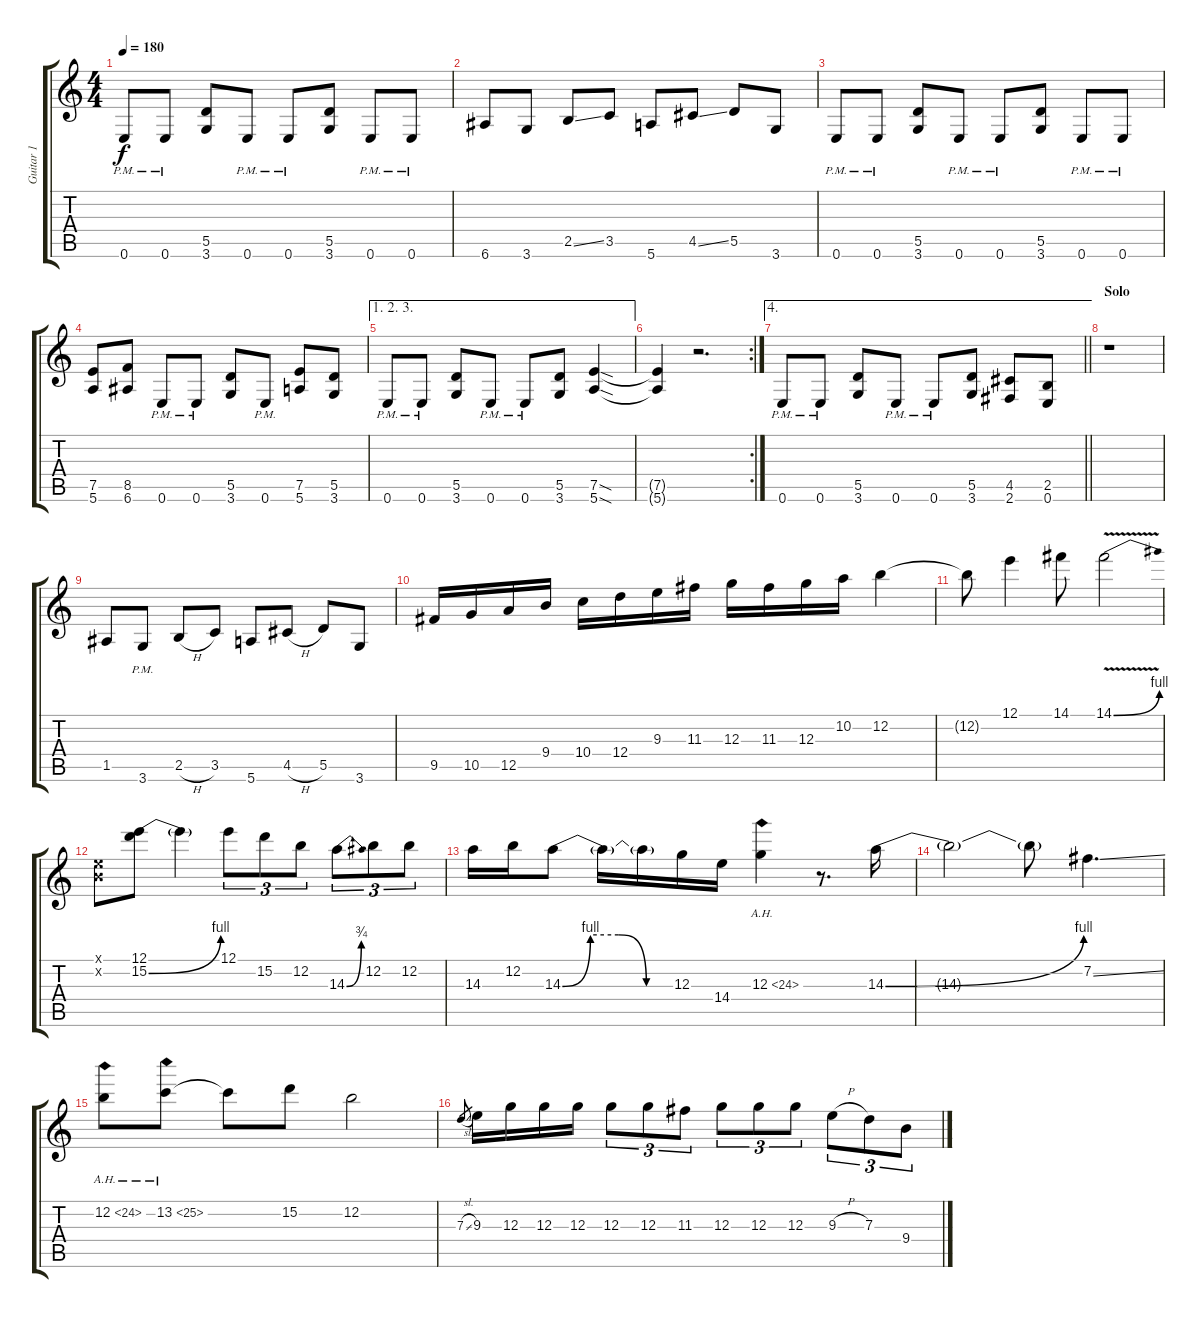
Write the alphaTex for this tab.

\track ("Guitar 1" "Guitar 1") {instrument distortionguitar}
\staff {score tabs}
\tuning (E4 B3 G3 D3 A2 E2) {hide}
\ts (4 4)
\tempo 180
\clef g2
\ks c
0.6{pm}.8{dy f} 0.6{pm}.8 (5.5 3.6).8 0.6{pm}.8 0.6{pm}.8 (5.5 3.6).8 0.6{pm}.8 0.6{pm}.8 |
6.6.8 3.6.8 2.5{ss}.8 3.5.8 5.6.8 4.5{ss}.8 5.5.8 3.6.8 |
0.6{pm}.8 0.6{pm}.8 (5.5 3.6).8 0.6{pm}.8 0.6{pm}.8 (5.5 3.6).8 0.6{pm}.8 0.6{pm}.8 |
(7.5 5.6).8 (8.5 6.6).8 0.6{pm}.8 0.6{pm}.8 (5.5 3.6).8 0.6{pm}.8 (7.5 5.6).8 (5.5 3.6).8 |
\ae (1 2 3)
0.6{pm}.8 0.6{pm}.8 (5.5 3.6).8 0.6{pm}.8 0.6{pm}.8 (5.5 3.6).8 (7.5{sod} 5.6{sod}).4 |
\rc 2
(7.5{t} 5.6{t}).4 r.2{d} |
\ae 4
\barLineRight lightlight
0.6{pm}.8 0.6{pm}.8 (5.5 3.6).8 0.6{pm}.8 0.6{pm}.8 (5.5 3.6).8 (4.5 2.6).8 (2.5 0.6).8 |
\section ("" "Solo")
r.1 |
1.5.8{balance 16} 3.6{pm}.8 2.5{h}.8 3.5.8 5.6.8 4.5{h}.8 5.5.8 3.6.8 |
9.5.16{balance 8} 10.5.16 12.5.16 9.4.16 10.4.16 12.4.16 9.3.16 11.3.16 12.3.16 11.3.16 12.3.16 10.2.16 12.2.4 |
12.2{t}.8 12.1.4 14.1.8 14.1{be (bend 0 0 60 4) v}.2 |
(0.1{x} 0.2{x}).8 (12.1 15.2{be (bend 0 0 60 4)}).8 15.2{t}.4 12.1.8{tu (3 2)} 15.2.8{tu (3 2)} 12.2.8{tu (3 2)} 14.3{be (bend 0 0 60 3)}.8{tu (3 2)} 12.2.8{tu (3 2)} 12.2.8{tu (3 2)} |
14.3.16 12.2.16 14.3{be (custom 0 0 15 4 30 4 45 0 60 0)}.8 14.3{t}.16 14.3{t}.16 12.3.16 14.4.16 12.3{ah 12}.4 r.8{d} 14.3{be (bend 0 0 60 4)}.16 |
14.3{t}.2 14.3{t}.8 7.2{ss}.4{d} |
12.2{ah 12}.8 13.2{ah 12}.8 13.2{t}.8 15.2.8 12.2.2 |
7.3{sl}.8{gr} 9.3.16 12.3.16 12.3.16 12.3.16 12.3.8{tu (3 2)} 12.3.8{tu (3 2)} 11.3.8{tu (3 2)} 12.3.8{tu (3 2)} 12.3.8{tu (3 2)} 12.3.8{tu (3 2)} 9.3{h}.8{tu (3 2)} 7.3.8{tu (3 2)} 9.4.8{tu (3 2)}
